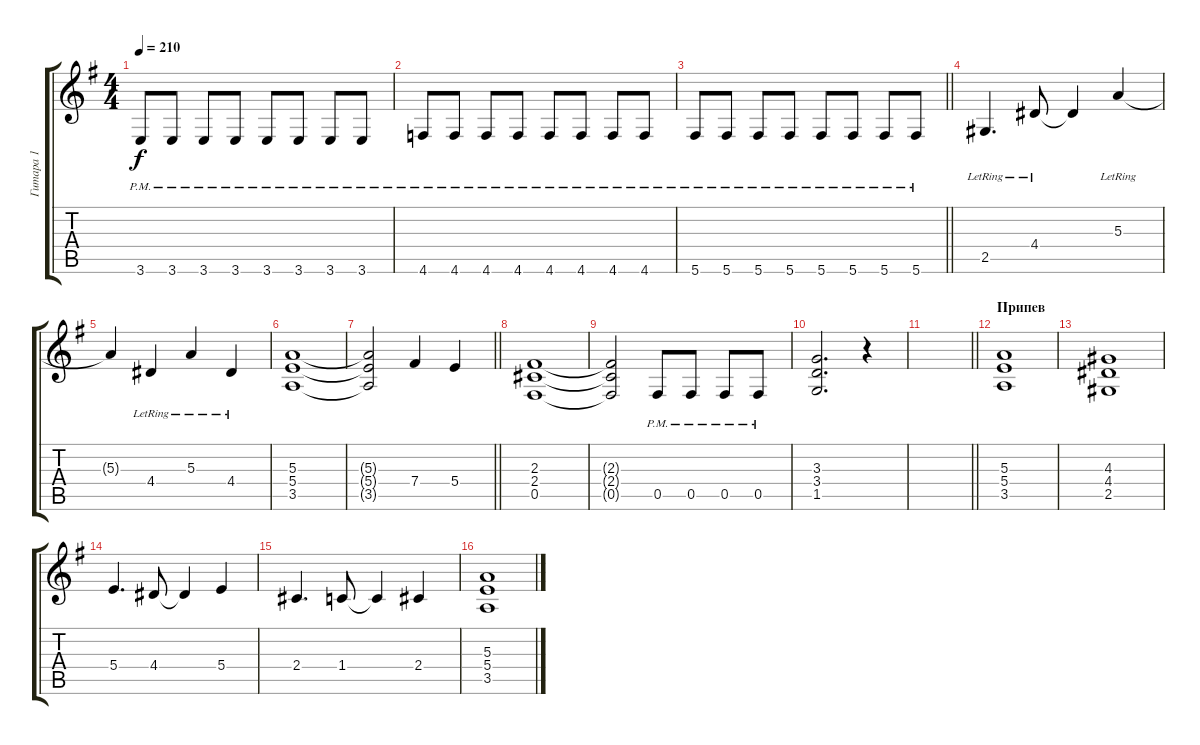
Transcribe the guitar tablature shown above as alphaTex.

\track ("Гитара 1" "Гитара 1") {instrument distortionguitar}
\staff {score tabs}
\tuning (Db4 Ab3 E3 B2 Gb2 Db2) {hide}
\ts (4 4)
\tempo 210
\clef g2
\ks g
3.6{pm}.8{dy f} 3.6{pm}.8 3.6{pm}.8 3.6{pm}.8 3.6{pm}.8 3.6{pm}.8 3.6{pm}.8 3.6{pm}.8 |
4.6{pm}.8 4.6{pm}.8 4.6{pm}.8 4.6{pm}.8 4.6{pm}.8 4.6{pm}.8 4.6{pm}.8 4.6{pm}.8 |
\barLineRight lightlight
5.6{pm}.8 5.6{pm}.8 5.6{pm}.8 5.6{pm}.8 5.6{pm}.8 5.6{pm}.8 5.6{pm}.8 5.6{pm}.8 |
\section ("" "")
2.5{lr}.4{d} 4.4{lr}.8 4.4{t}.4 5.3{lr}.4 |
5.3{t}.4 4.4{lr}.4 5.3{lr}.4 4.4{lr}.4 |
(5.3 5.4 3.5).1 |
\barLineRight lightlight
(5.3{t} 5.4{t} 3.5{t}).2 7.4.4 5.4.4 |
(2.3 2.4 0.5).1 |
(2.3{t} 2.4{t} 0.5{t}).2 0.5{pm}.8 0.5{pm}.8 0.5{pm}.8 0.5{pm}.8 |
(3.3 3.4 1.5).2{d} r.4 |
\barLineRight lightlight
|
\section ("" "Припев")
(5.3 5.4 3.5).1 |
(4.3 4.4 2.5).1 |
5.4.4{d} 4.4.8 4.4{t}.4 5.4.4 |
2.4.4{d} 1.4.8 1.4{t}.4 2.4.4 |
(5.3 5.4 3.5).1
